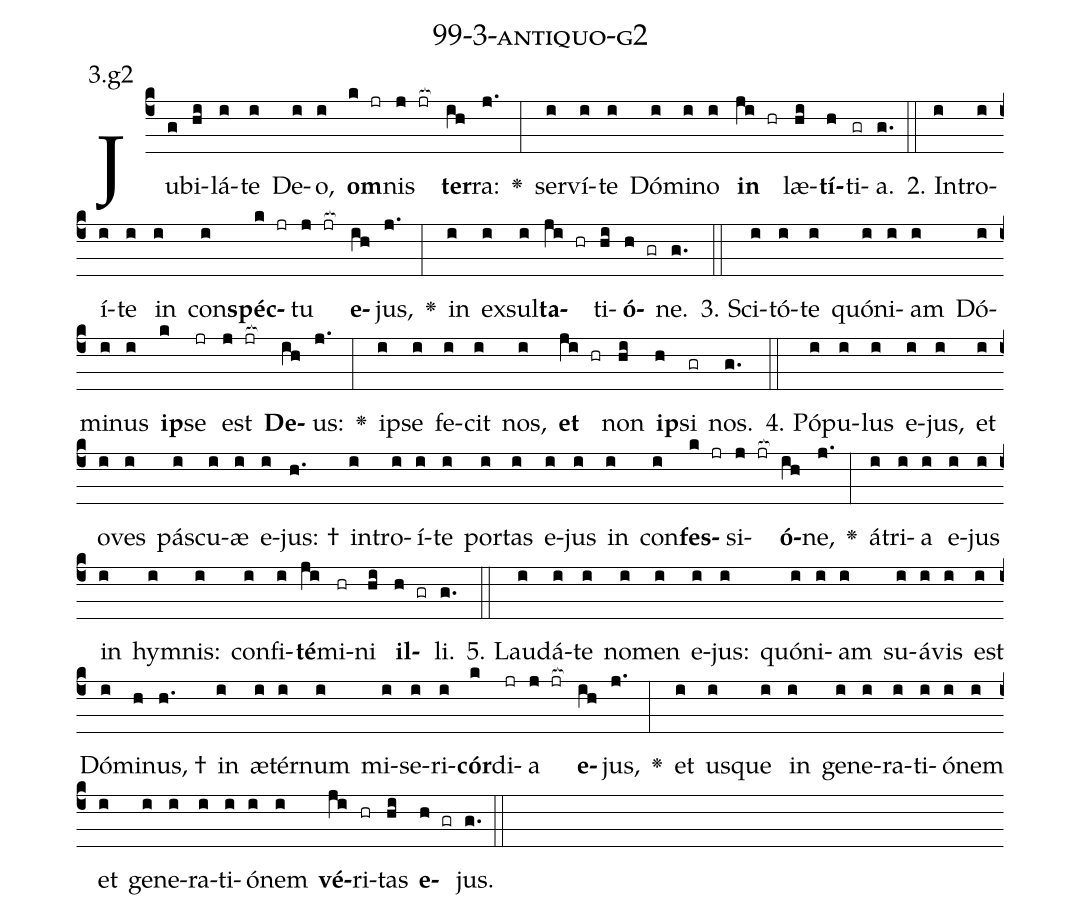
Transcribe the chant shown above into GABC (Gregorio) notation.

name: 99-3-antiquo-g2;
annotation: 3.g2;
%%
(c4)Ju(g)bi(hi)lá(i)te(i) De(i)o,(i) <b>om</b>(k jr)nis(j jr[ocb:1{]) <b>ter</b>(ih[ocb:0}])ra:(j.) <v>\greheightstar</v>(:) ser(i)ví(i)te(i) Dó(i)mi(i)no(i) <b>in</b>(ji hr) læ(hi)<b>tí</b>(h)ti(gr)a.(g.) (::)
2. In(i)tro(i)í(i)te(i) in(i) con(i)<b>spéc</b>(k jr)tu(j jr[ocb:1{]) <b>e</b>(ih[ocb:0}])jus,(j.) <v>\greheightstar</v>(:) in(i) ex(i)sul(i)<b>ta</b>(ji hr)ti(hi)<b>ó</b>(h gr)ne.(g.) (::)
3. Sci(i)tó(i)te(i) quón(i)i(i)am(i) Dó(i)mi(i)nus(i) <b>ip</b>(k)se(jr) est(j jr[ocb:1{]) <b>De</b>(ih[ocb:0}])us:(j.) <v>\greheightstar</v>(:) ip(i)se(i) fe(i)cit(i) nos,(i) <b>et</b>(ji hr) non(hi) <b>ip</b>(h)si(gr) nos.(g.) (::)
4. Pó(i)pu(i)lus(i) e(i)jus,(i) et(i) o(i)ves(i) pás(i)cu(i)æ(i) e(i)jus: †(h.) in(i)tro(i)í(i)te(i) por(i)tas(i) e(i)jus(i) in(i) con(i)<b>fes</b>(k jr)si(j jr[ocb:1{])<b>ó</b>(ih[ocb:0}])ne,(j.) <v>\greheightstar</v>(:) á(i)tri(i)a(i) e(i)jus(i) in(i) hym(i)nis:(i) con(i)fi(i)<b>té</b>(ji)mi(hr)ni(hi) <b>il</b>(h gr)li.(g.) (::)
5. Lau(i)dá(i)te(i) no(i)men(i) e(i)jus:(i) quón(i)i(i)am(i) su(i)á(i)vis(i) est(i) Dó(i)mi(h)nus, †(h.) in(i) æ(i)tér(i)num(i) mi(i)se(i)ri(i)<b>cór</b>(k)di(jr)a(j jr[ocb:1{]) <b>e</b>(ih[ocb:0}])jus,(j.) <v>\greheightstar</v>(:) et(i) us(i)que(i) in(i) ge(i)ne(i)ra(i)ti(i)ó(i)nem(i) et(i) ge(i)ne(i)ra(i)ti(i)ó(i)nem(i) <b>vé</b>(ji)ri(hr)tas(hi) <b>e</b>(h gr)jus.(g.) (::)
